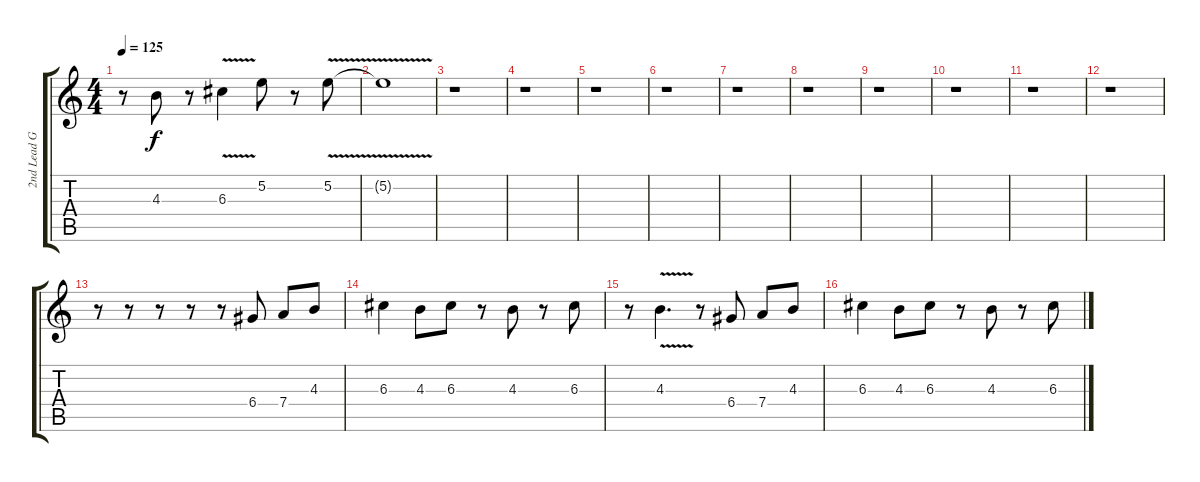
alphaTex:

\track ("2nd Lead Guitar + Additional Guitar" "2nd Lead G") {instrument distortionguitar}
\staff {score tabs}
\tuning (E4 B3 G3 D3 A2 D2) {hide}
\ts (4 4)
\tempo 125
\clef g2
\ks c
r.8{dy f} 4.3.8 r.8 6.3{v}.4 5.2.8 r.8 5.2{v}.8 |
5.2{t}.1 |
r.1 |
r.1 |
r.1 |
r.1 |
r.1 |
r.1 |
r.1 |
r.1 |
r.1 |
r.1 |
r.8 r.8 r.8 r.8 r.8 6.4.8 7.4.8 4.3.8 |
6.3.4 4.3.8 6.3.8 r.8 4.3.8 r.8 6.3.8 |
r.8 4.3{v}.4{d} r.8 6.4.8 7.4.8 4.3.8 |
6.3.4 4.3.8 6.3.8 r.8 4.3.8 r.8 6.3.8
